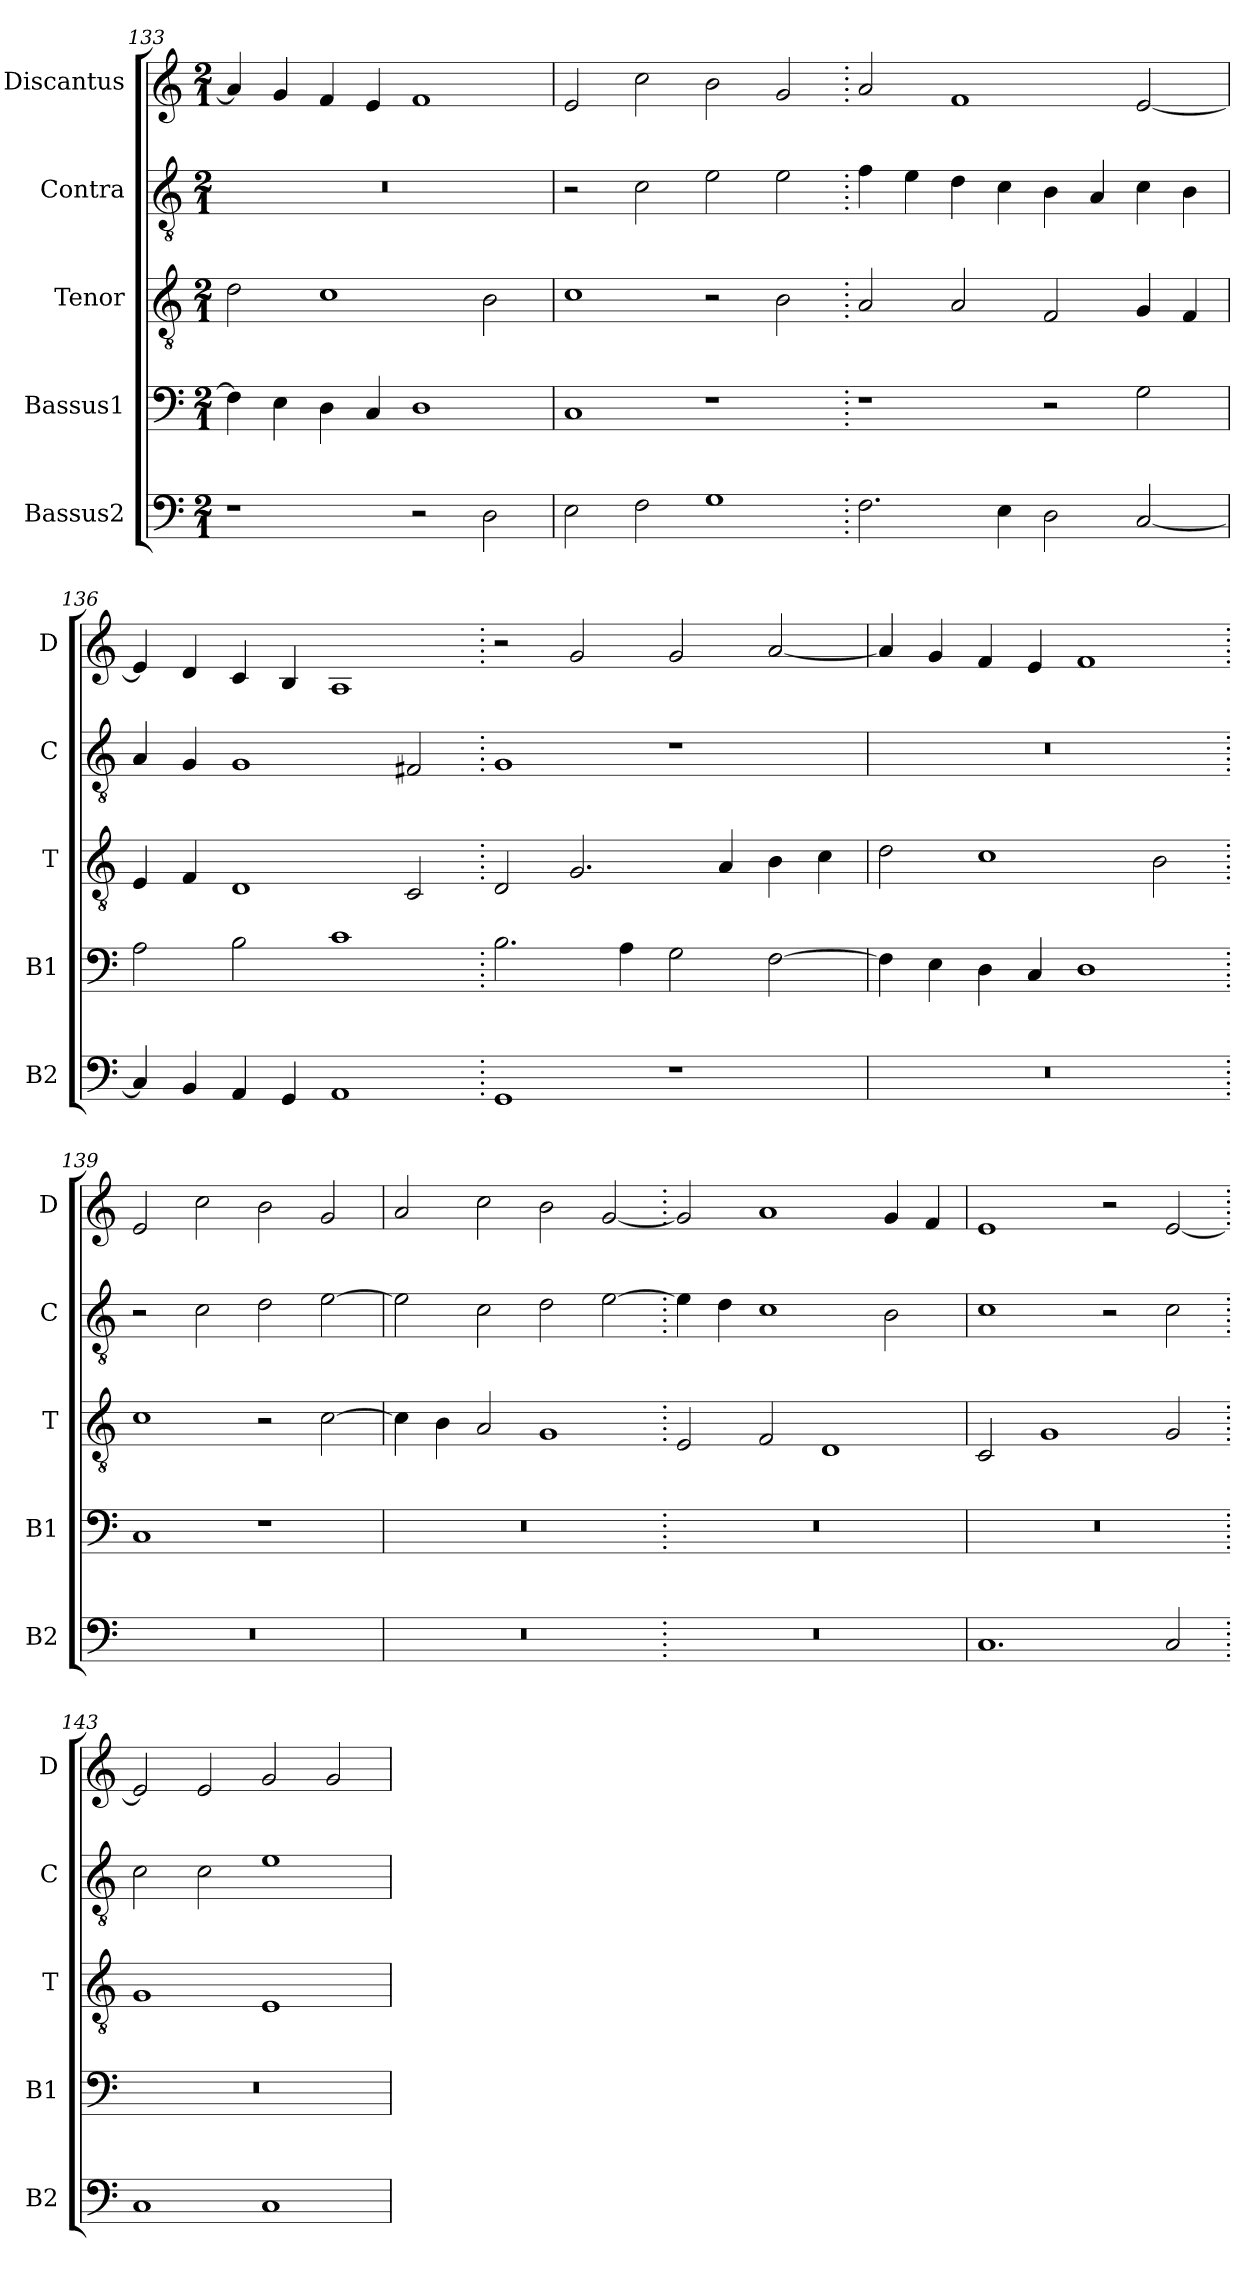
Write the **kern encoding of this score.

**kern	**kern	**kern	**kern	**kern
*part5	*part4	*part3	*part2	*part1
*staff5	*staff4	*staff3	*staff2	*staff1
*I"Bassus2	*I"Bassus1	*I"Tenor	*I"Contra	*I"Discantus
*I'B2	*I'B1	*I'T	*I'C	*I'D
*clefF4	*clefF4	*clefGv2	*clefGv2	*clefG2
*k[]	*k[]	*k[]	*k[]	*k[]
*M2/1	*M2/1	*M2/1	*M2/1	*M2/1
=133	=133	=133	=133	=133
1r	4F\]	2d\	0r	4a/]
.	4E\	.	.	4g/
.	4D\	1c	.	4f/
.	4C/	.	.	4e/
2r	1D	.	.	1f
2D\	.	2B\	.	.
=134	=134	=134	=134	=134
2E\	1C	1c	2r	2e/
2F\	.	.	2c\	2cc\
1G	1r	2r	2e\	2b\
.	.	2B\	2e\	2g/
=135.	=135.	=135.	=135.	=135.
2.F\	1r	2A/	4f\	2a/
.	.	.	4e\	.
.	.	2A/	4d\	1f
4E\	.	.	4c\	.
2D\	2r	2F/	4B\	.
.	.	.	4A/	.
[2C/	2G\	4G/	4c\	[2e/
.	.	4F/	4B\	.
=136	=136	=136	=136	=136
4C/]	2A\	4E/	4A/	4e/]
4BB/	.	4F/	4G/	4d/
4AA/	2B\	1D	1G	4c/
4GG/	.	.	.	4B/
1AA	1c	.	.	1A
.	.	2C/	2F#X/	.
=137.	=137.	=137.	=137.	=137.
1GG	2.B\	2D/	1G	2r
.	.	2.G/	.	2g/
.	4A\	.	.	.
1r	2G\	.	1r	2g/
.	.	4A/	.	.
.	[2F\	4B\	.	[2a/
.	.	4c\	.	.
=138	=138	=138	=138	=138
0r	4F\]	2d\	0r	4a/]
.	4E\	.	.	4g/
.	4D\	1c	.	4f/
.	4C/	.	.	4e/
.	1D	.	.	1f
.	.	2B\	.	.
=139.	=139.	=139.	=139.	=139.
0r	1C	1c	2r	2e/
.	.	.	2c\	2cc\
.	1r	2r	2d\	2b\
.	.	[2c\	[2e\	2g/
=140	=140	=140	=140	=140
0r	0r	4c\]	2e\]	2a/
.	.	4B\	.	.
.	.	2A/	2c\	2cc\
.	.	1G	2d\	2b\
.	.	.	[2e\	[2g/
=141.	=141.	=141.	=141.	=141.
0r	0r	2E/	4e\]	2g/]
.	.	.	4d\	.
.	.	2F/	1c	1a
.	.	1D	.	.
.	.	.	2B\	4g/
.	.	.	.	4f/
=142	=142	=142	=142	=142
1.C	0r	2C/	1c	1e
.	.	1G	.	.
.	.	.	2r	2r
2C/	.	2G/	2c\	[2e/
=143.	=143.	=143.	=143.	=143.
1C	0r	1G	2c\	2e/]
.	.	.	2c\	2e/
1C	.	1E	1e	2g/
.	.	.	.	2g/
=	=	=	=	=
*-	*-	*-	*-	*-
